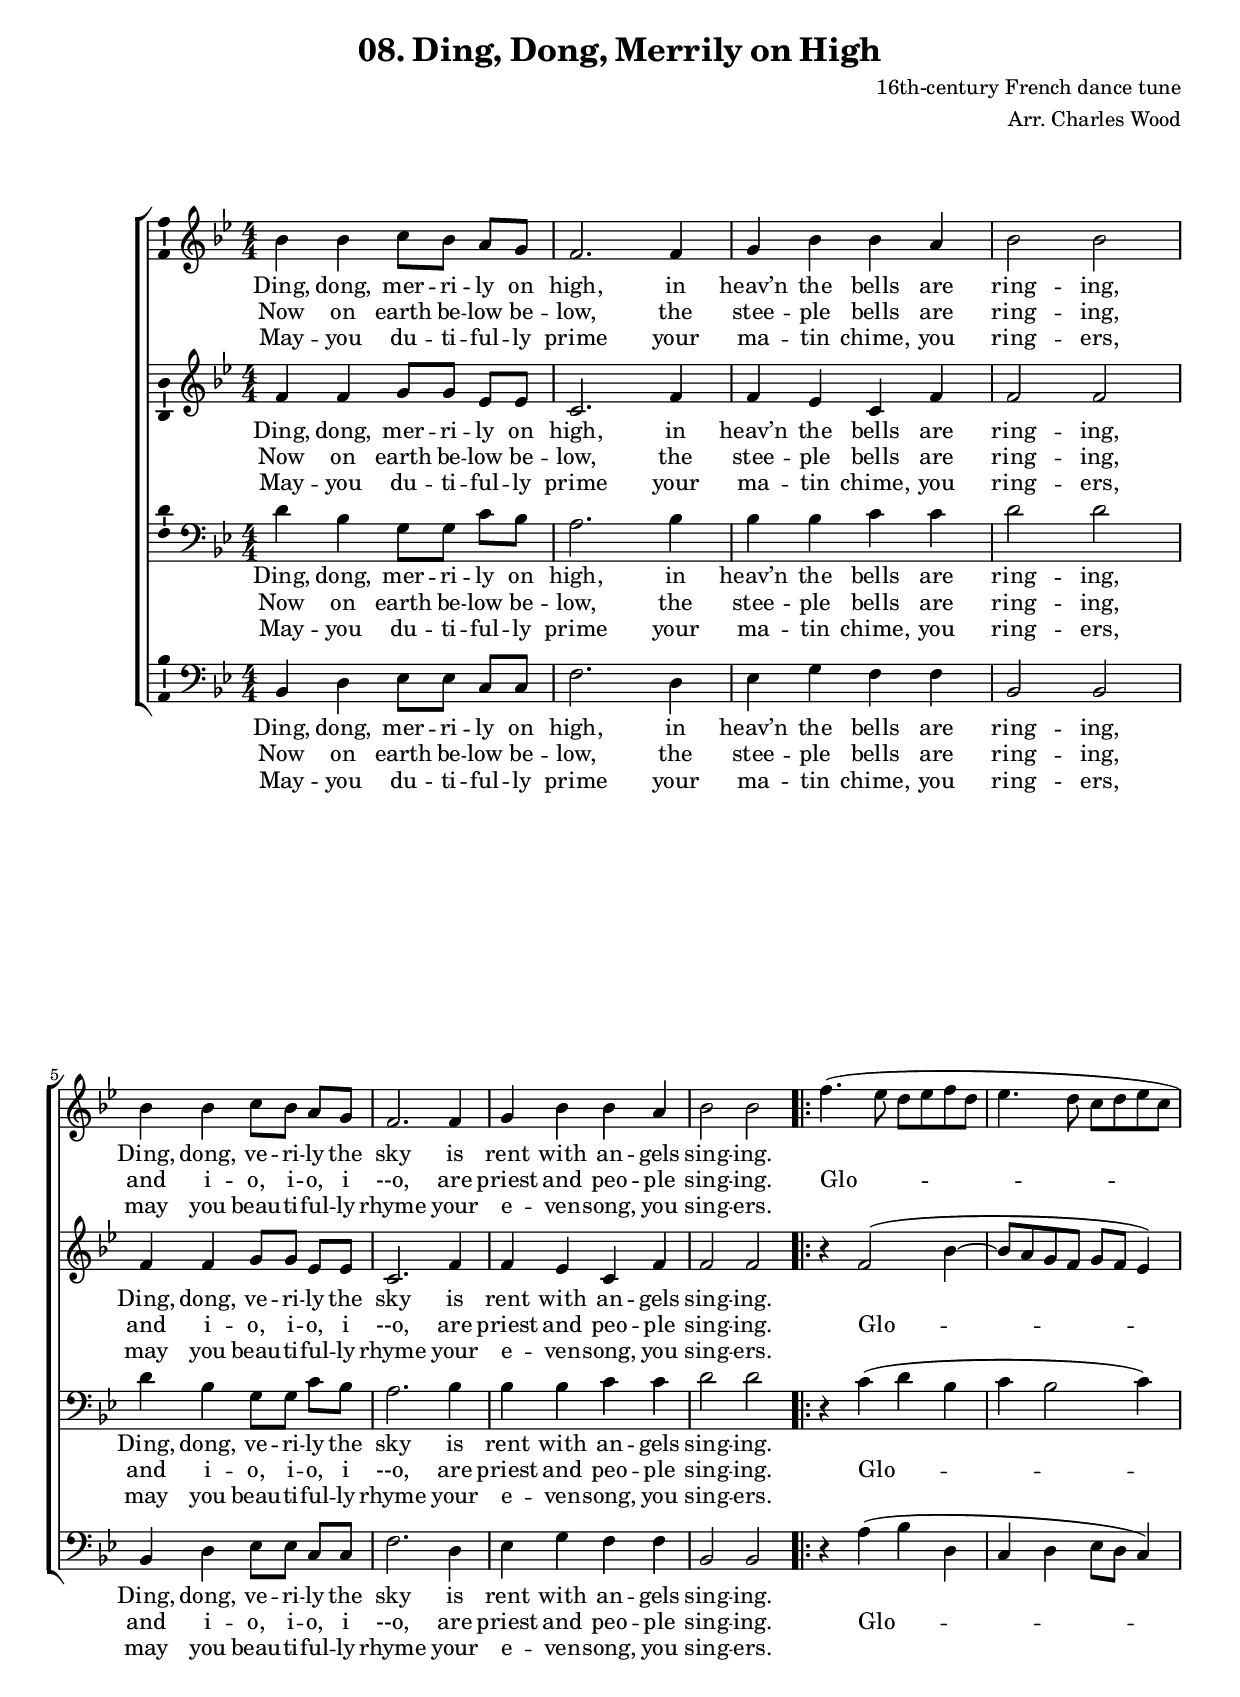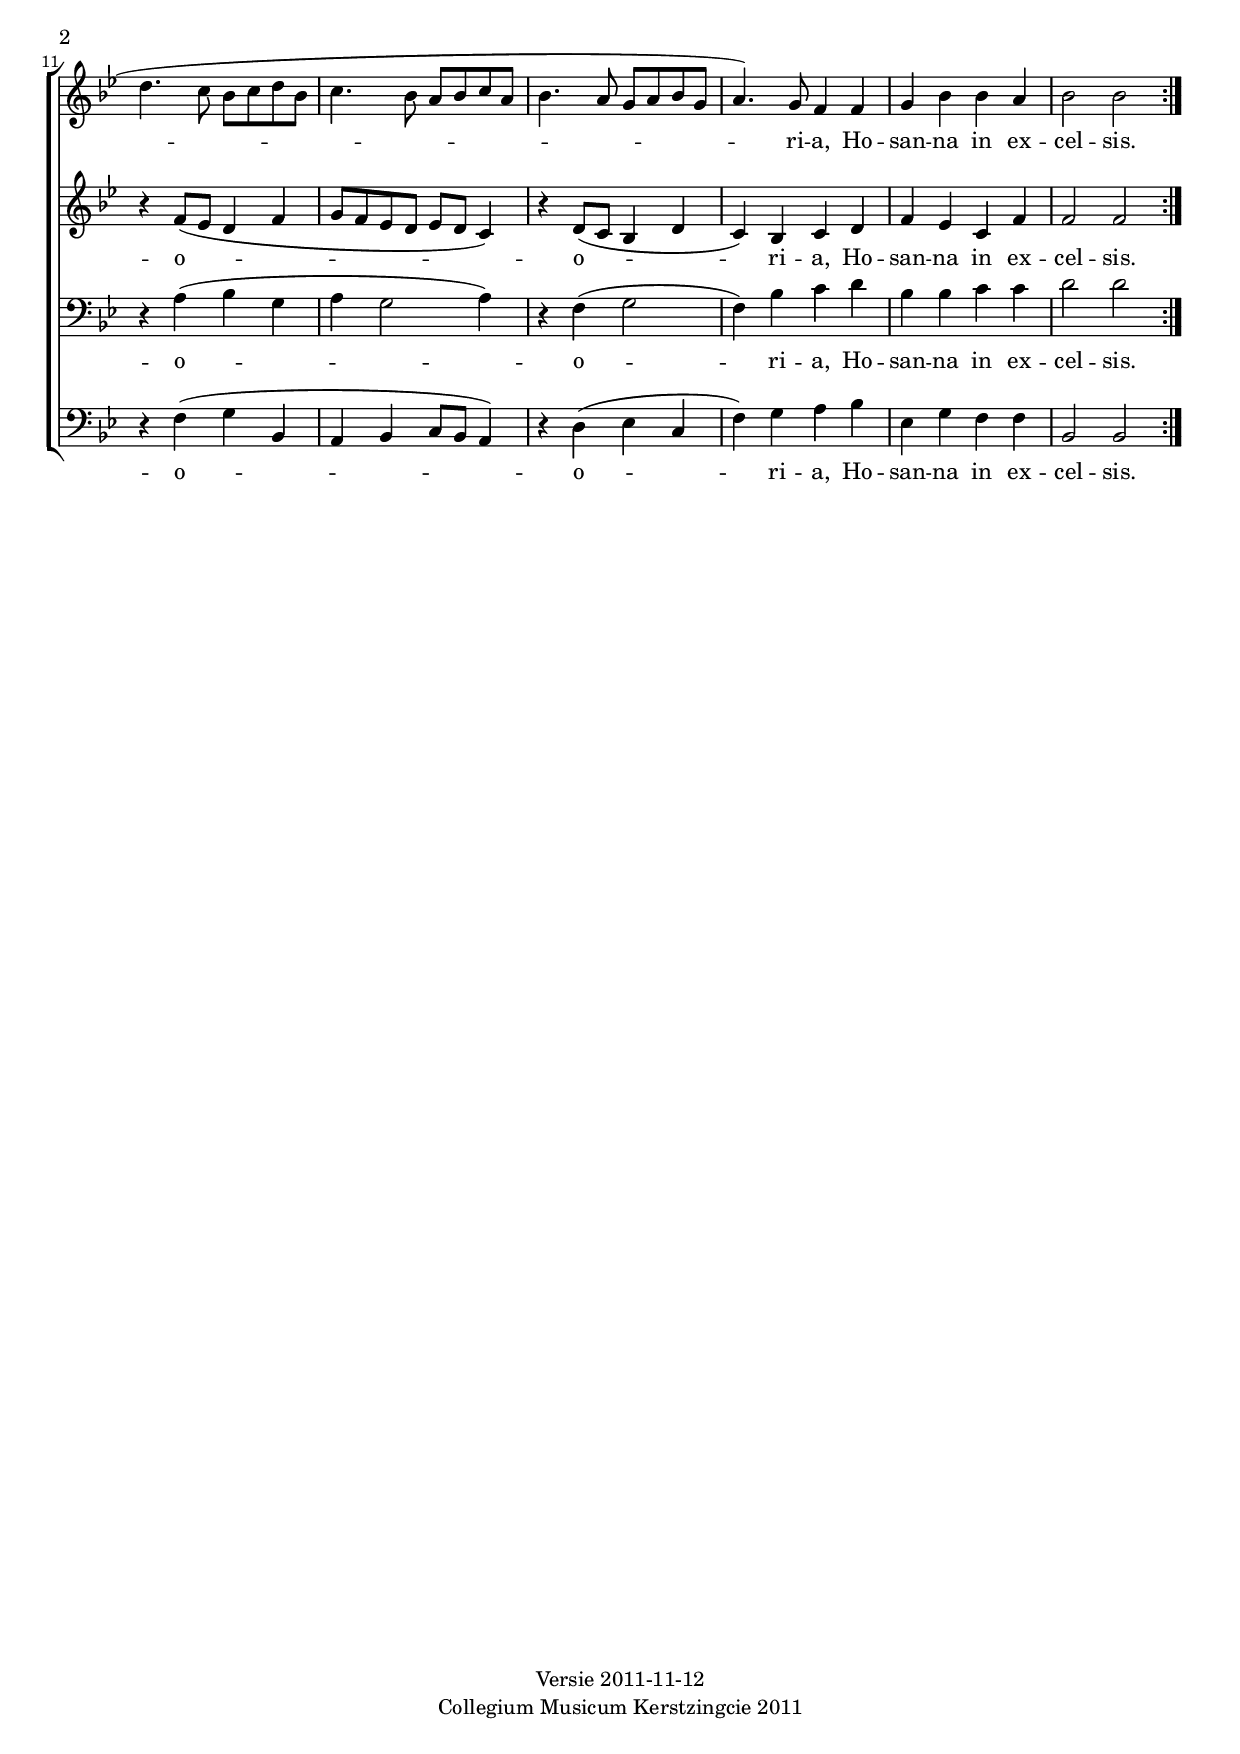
% vim: set fileformat=dos:
\version "2.12.3"

% vim: set fileformat=dos:
\version "2.12.3"

soprano = \relative bes' {
  \clef "treble" 
  \key bes \major 
  \numericTimeSignature\time 4/4 
  bes4 bes4 c8 [ bes8 ] a8 [ g8 ] | % 1
  f2. f4 | % 2
  g4 bes4 bes4 a4 | % 3
  bes2 bes2 | % 4
  bes4 bes4 c8 [ bes8 ] a8 [ g8 ] | % 5
  f2. f4 | % 6
  g4 bes4 bes4 a4 | % 7
  bes2 bes2 | % 8
  \repeat volta 2 {
    f'4.( es8 d8[ es8 f8 d8] | \barNumberCheck #10
    es4. d8 c8 [ d8 es8 c8 ] | % 11
    d4. c8 bes8 [ c8 d8 bes8 ] | % 12
    c4. bes8 a8 [ bes8 c8 a8 ] | % 13
    bes4. a8 g8 [ a8 bes8 g8 ] | % 14
    a4. ) g8 f4 f4 | % 16
    g4 bes4 bes4 a4 | % 17
    bes2 bes2 
  }
}

alto = \relative f' {
  \clef "treble" 
  \key bes \major 
  \numericTimeSignature\time 4/4 
  f4 f4 g8 [ g8 ] es8 [ es8 ] | % 1
  c2. f4 | % 2
  f4 es4 c4 f4 | % 3
  f2 f2 | % 4
  %\break
  f4 f4 g8 [ g8 ] es8 [ es8 ] | % 5
  c2. f4 | % 6
  f4 es4 c4 f4 | % 7
  f2 f2 | % 8
  %\break
  \repeat volta 2 {
    r4 f2 ( bes4 ~ | \barNumberCheck #10
    bes8[ a8 g8 f8] g8[ f8] es4) | % 11
    \break
    r4 f8 ( [ es8 ] d4 f4 | % 12
    g8 [ f8 es8 d8 ] es8 [ d8 ] c4 ) | % 13
    r4 d8 ( [ c8 ] bes4 d4 | % 14
    c4 ) bes4 c4 d4 | % 15
    f4 es4 c4 f4 | % 16
    f2 f2 
  }
}

tenor = \relative d' {
  \clef "bass" 
  \key bes \major 
  \numericTimeSignature\time 4/4 
  d4 bes4 g8 [ g8 ] c8 [ bes8 ] | % 1
  a2. bes4 | % 2
  bes4 bes4 c4 c4 | % 3
  d2 d2 | % 4
  d4 bes4 g8 [ g8 ] c8 [ bes8 ] | % 5
  a2. bes4 | % 6
  bes4 bes4 c4 c4 | % 7
  d2 d2 | % 8
  \repeat volta 2 { 
    r4 c4 ( d4 bes4 | \barNumberCheck #10
    c4 bes2 c4 ) | % 11
    r4 a4 ( bes4 g4 | % 12
    a4 g2 a4 ) | % 13
    r4 f4 ( g2 | % 14
    f4 ) bes4 c4 d4 | % 15
    bes4 bes4 c4 c4 | % 16
    d2 d2 
  }
}

bass = \relative bes, {
  \clef "bass" 
  \key bes \major 
  \numericTimeSignature\time 4/4 
  bes4 d4 es8 [ es8 ] c8 [ c8 ] | % 1
  f2. d4 | % 2
  es4 g4 f4 f4 | % 3
  bes,2 bes2 | % 4
  bes4 d4 es8 [ es8 ] c8 [ c8 ] | % 5
  f2. d4 | % 6
  es4 g4 f4 f4 | % 7
  bes,2 bes2 | % 8
  \repeat volta 2 { 
    r4 a'4 ( bes4 d,4 | \barNumberCheck #10
    c4 d4 es8 [ d8 ] c4 ) r4 f4 ( g4 bes,4 | % 12
    a4 bes4 c8 [ bes8 ] a4 ) r4 d4 ( es4 c4 | % 14
    f4 ) g4 a4 bes4 | % 15
    es,4 g4 f4 f4 | % 16
    bes,2 bes2 
  }
}

verseOne = \lyricmode {
  Ding, dong, mer -- ri -- ly on high,
  in heav’n the bells are ring -- ing, 
  Ding, dong, ve -- ri -- ly the sky 
  is rent with an -- gels sing -- ing. 
}

verseTwo = \lyricmode {
  Now on earth be -- low be -- low,
  the stee -- ple bells are ring -- ing,
  and i -- o, i -- o, i --o, 
  are priest and peo -- ple sing -- ing.
}

verseThree = \lyricmode {
  May -- you  du -- ti -- ful -- ly prime
  your ma -- tin chime, you ring -- ers,
  may you beau -- ti -- ful -- ly rhyme
  your e -- ven -- song, you sing -- ers.
}

verseTwoSoprano = { 
  \verseTwo
  \lyricmode {
    % \set associatedVoice = #"alto" % for ri
    Glo -- ri -- a, Ho -- san -- na
    in ex -- cel -- sis.
  }
}

verseTwoOther = {
  \verseTwo
  \lyricmode {
    Glo -- o -- o -- ri -- a, Ho -- san -- na
    in ex -- cel -- sis.
  }
}


nummer = "08."

\header {
  title = \markup {\nummer "" Ding, Dong, Merrily on High}
  composer = "16th-century French dance tune"
  arranger = "Arr. Charles Wood"
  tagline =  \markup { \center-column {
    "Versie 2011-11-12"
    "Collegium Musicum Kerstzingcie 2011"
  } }
}

% Make everything a bit smaller. 
% The normal size of the music font is 20, but that gets things *really*
% jammed together.
#(set-global-staff-size 18)

\score {
  \new ChoirStaff <<
    \new Staff = "sSoprano" << 
      \new Voice = "vSoprano" { \soprano }
    >>
    \new Lyrics \lyricsto "vSoprano" \verseOne
    \new Lyrics \lyricsto "vSoprano" \verseTwoSoprano
    \new Lyrics \lyricsto "vSoprano" \verseThree

    \new Staff = "sAlto" << 
      \new Voice = "vAlto" { \alto }
    >>
    \new Lyrics \lyricsto "vAlto" \verseOne
    \new Lyrics \lyricsto "vAlto" \verseTwoOther
    \new Lyrics \lyricsto "vAlto" \verseThree

    \new Staff = "sTenor" << 
      \new Voice = "vTenor" { \tenor }
    >>
    \new Lyrics \lyricsto "vTenor" \verseOne
    \new Lyrics \lyricsto "vTenor" \verseTwoOther
    \new Lyrics \lyricsto "vTenor" \verseThree

    \new Staff = "sBass" << 
      \new Voice = "vBass" { \bass }
    >>
    \new Lyrics \lyricsto "vBass" \verseOne
    \new Lyrics \lyricsto "vBass" \verseTwoOther
    \new Lyrics \lyricsto "vBass" \verseThree
  >>
  \layout { 
    % We can haz ambitus to display pitch range?
    \context { \Staff 
      \consists "Ambitus_engraver"
    }
    % space-saving tweaks
    \context { \Staff
      \override VerticalAxisGroup #'minimum-Y-extent = #'(-1 . 1)
    }
    \context { \Lyrics
      \override VerticalAxisGroup #'Y-extent = #'(-0.1 . 0.1)
    }
    \context { \Lyrics
      \override VerticalAxisGroup #'minimum-Y-extent = #'(0 . 0)
    }
  }
}
